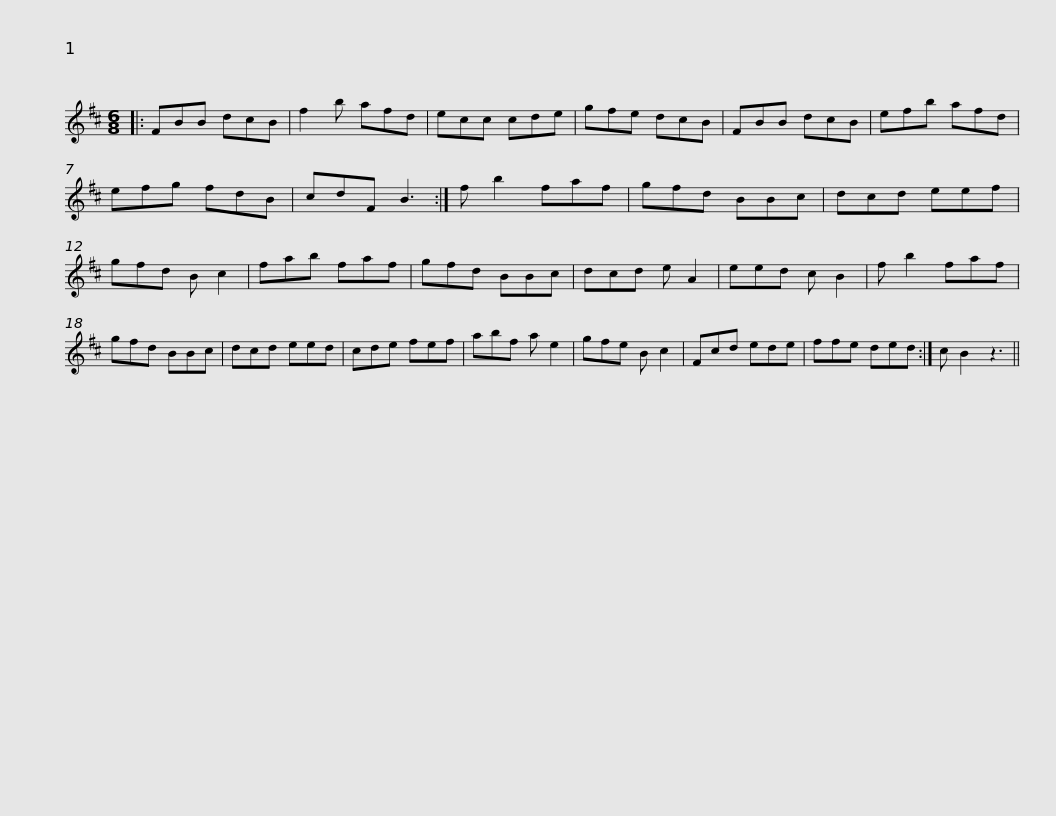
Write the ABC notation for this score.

X:1
L:1/8
M:6/8
I:linebreak $
K:Bmin
V:1 treble
V:1
|: FBB dcB | f2 b afd | ecc cde | gfe dcB | FBB dcB | %5
 efb afd | efg fdB |$ cdF B3 :| f b2 faf | gfd BBc | %10
 dcd eef | gfd B c2 | fab faf | gfd BBc | dcd e A2 |$ %15
 eed c B2 | f b2 faf | gfd BBc | dcd eed | cde fef | %20
 abf a e2 | gfe B c2 | Fcd ede |$ ffe ded :| c B2 z3 || %25
